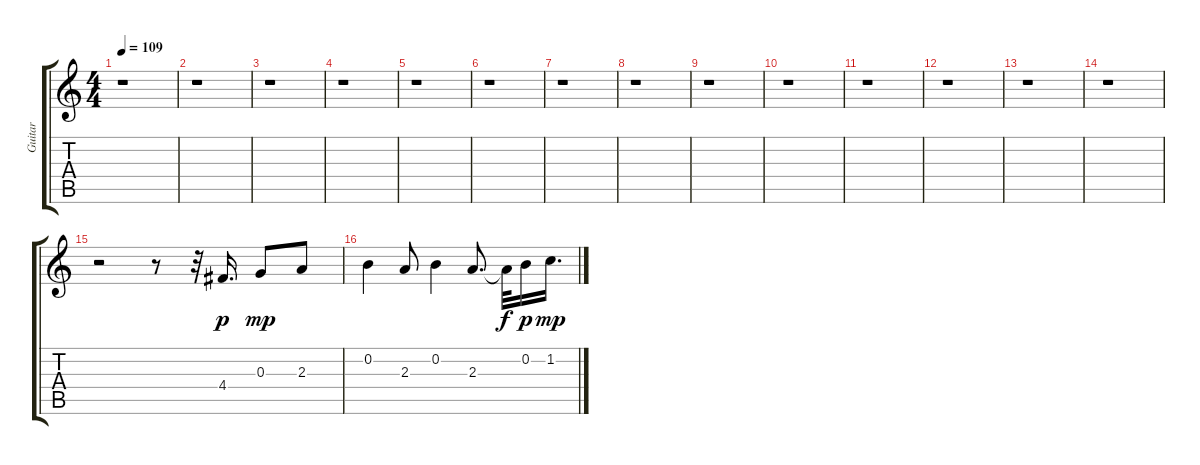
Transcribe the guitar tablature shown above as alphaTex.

\track ("Guitar" "Guitar") {instrument distortionguitar}
\staff {score tabs}
\tuning (E4 B3 G3 D3 A2 E2) {hide}
\ts (4 4)
\tempo 109
\clef g2
\ks c
r.1{dy f} |
r.1 |
r.1 |
r.1 |
r.1 |
r.1 |
r.1 |
r.1 |
r.1 |
r.1 |
r.1 |
r.1 |
r.1 |
r.1 |
r.2 r.8 r.32 4.4.16{d dy p} 0.3.8{dy mp} 2.3.8 |
0.2.4 2.3.8 0.2.4 2.3.8{d} 2.3{t}.32{dy f} 0.2.16{dy p} 1.2.16{d dy mp}
